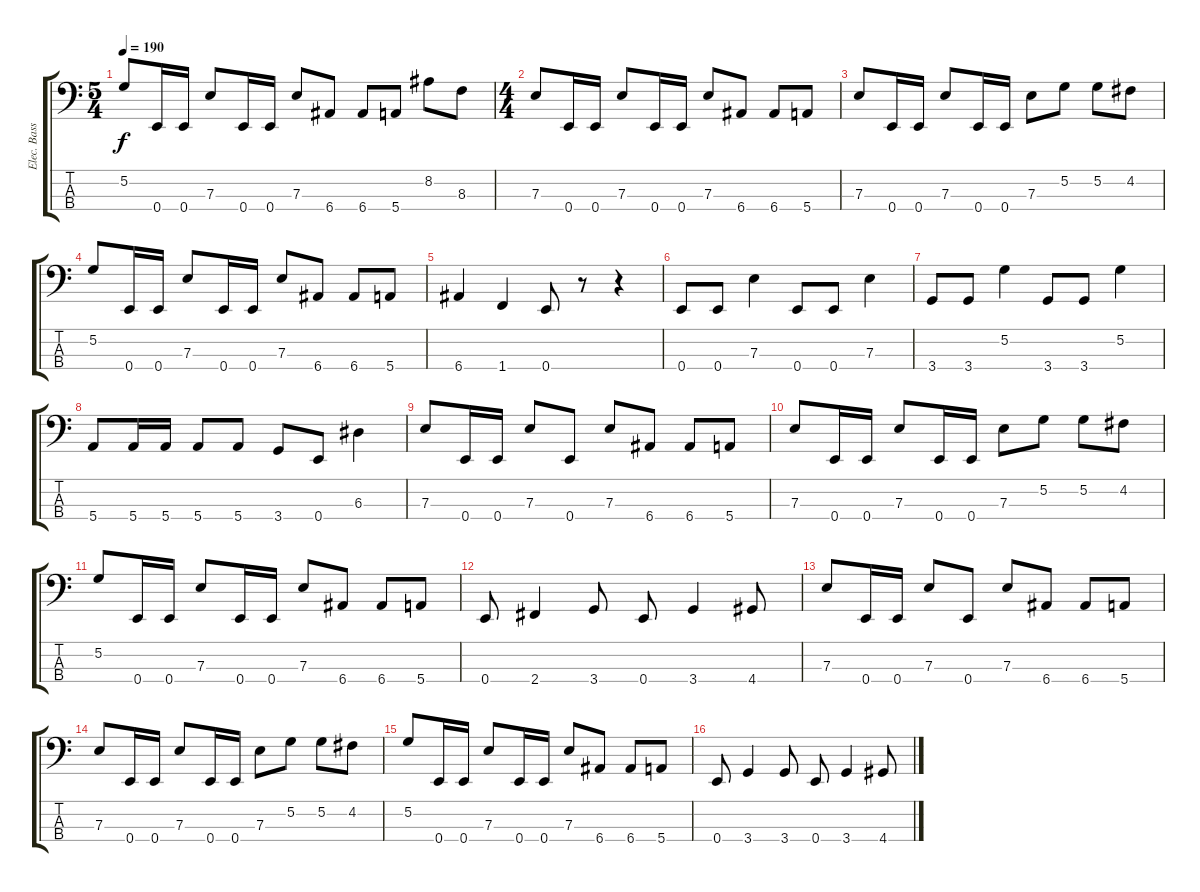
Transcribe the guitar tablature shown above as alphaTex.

\track ("Elec. Bass" "Elec. Bass") {instrument electricbasspick}
\staff {score tabs}
\tuning (G2 D2 A1 E1) {hide}
\ts (5 4)
\tempo 190
\clef f4
\ks c
5.2.8{dy f} 0.4.16 0.4.16 7.3.8 0.4.16 0.4.16 7.3.8 6.4.8 6.4.8 5.4.8 8.2.8 8.3.8 |
\ts (4 4)
7.3.8 0.4.16 0.4.16 7.3.8 0.4.16 0.4.16 7.3.8 6.4.8 6.4.8 5.4.8 |
7.3.8 0.4.16 0.4.16 7.3.8 0.4.16 0.4.16 7.3.8 5.2.8 5.2.8 4.2.8 |
5.2.8 0.4.16 0.4.16 7.3.8 0.4.16 0.4.16 7.3.8 6.4.8 6.4.8 5.4.8 |
6.4.4 1.4.4 0.4.8 r.8 r.4 |
0.4.8 0.4.8 7.3.4 0.4.8 0.4.8 7.3.4 |
3.4.8 3.4.8 5.2.4 3.4.8 3.4.8 5.2.4 |
5.4.8 5.4.16 5.4.16 5.4.8 5.4.8 3.4.8 0.4.8 6.3.4 |
7.3.8 0.4.16 0.4.16 7.3.8 0.4.8 7.3.8 6.4.8 6.4.8 5.4.8 |
7.3.8 0.4.16 0.4.16 7.3.8 0.4.16 0.4.16 7.3.8 5.2.8 5.2.8 4.2.8 |
5.2.8 0.4.16 0.4.16 7.3.8 0.4.16 0.4.16 7.3.8 6.4.8 6.4.8 5.4.8 |
0.4.8 2.4.4 3.4.8 0.4.8 3.4.4 4.4.8 |
7.3.8 0.4.16 0.4.16 7.3.8 0.4.8 7.3.8 6.4.8 6.4.8 5.4.8 |
7.3.8 0.4.16 0.4.16 7.3.8 0.4.16 0.4.16 7.3.8 5.2.8 5.2.8 4.2.8 |
5.2.8 0.4.16 0.4.16 7.3.8 0.4.16 0.4.16 7.3.8 6.4.8 6.4.8 5.4.8 |
0.4.8 3.4.4 3.4.8 0.4.8 3.4.4 4.4.8
